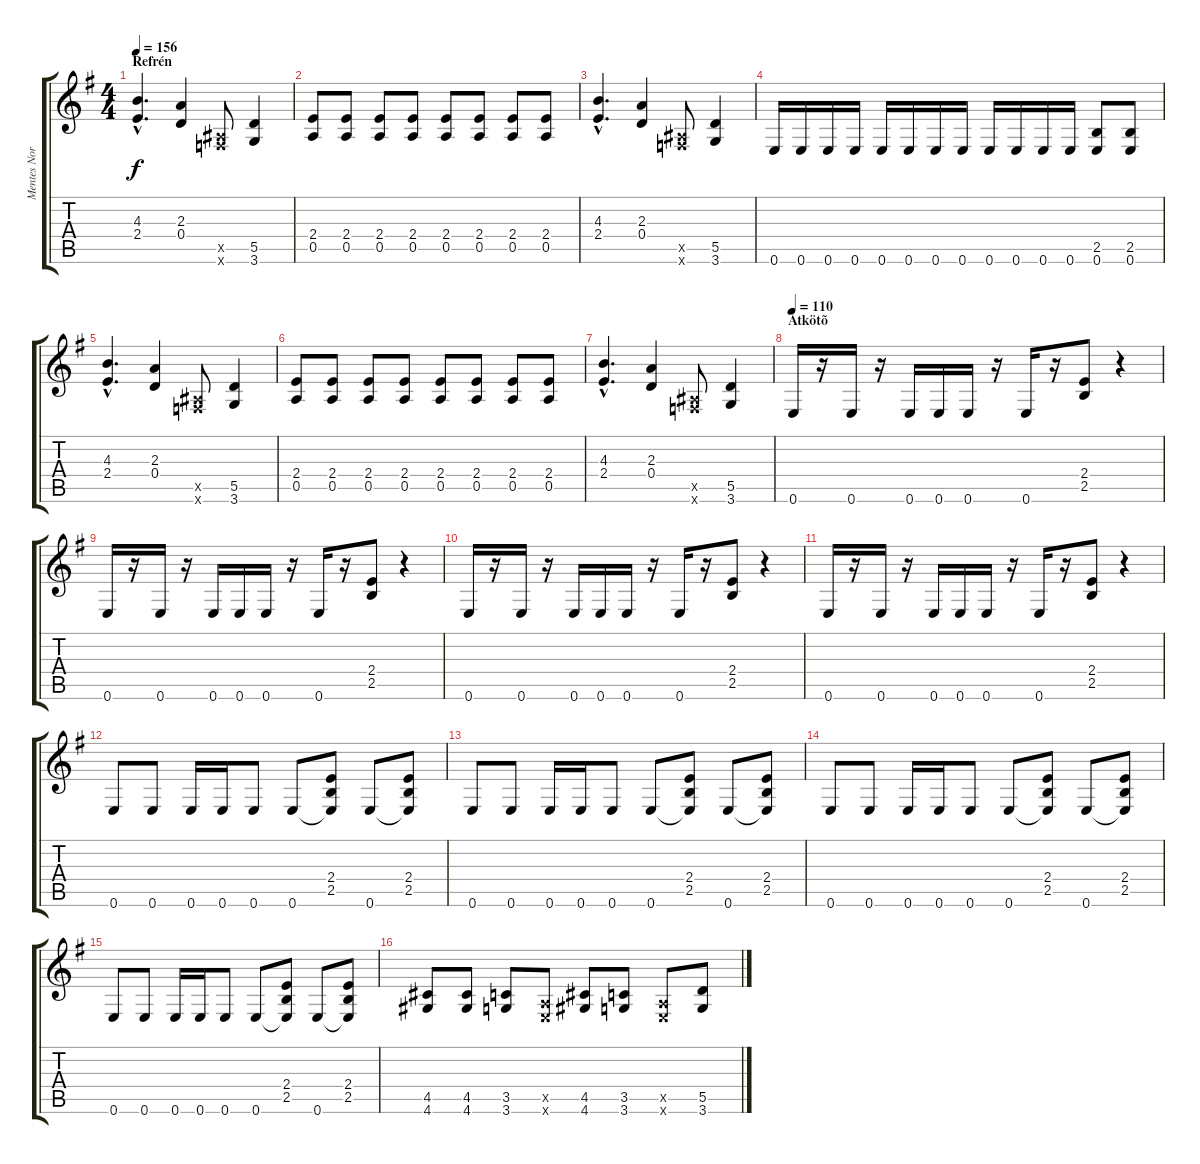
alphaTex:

\track ("Mentes Norbert" "Mentes Nor") {instrument overdrivenguitar}
\staff {score tabs}
\tuning (E4 B3 G3 D3 A2 E2) {hide}
\ts (4 4)
\section ("" "Refrén")
\tempo 156
\clef g2
\ks eminor
(4.3{hac} 2.4{hac}).4{d dy f} (2.3 0.4).4 (1.5{x} 1.6{x}).8 (5.5 3.6).4 |
(2.4 0.5).8 (2.4 0.5).8 (2.4 0.5).8 (2.4 0.5).8 (2.4 0.5).8 (2.4 0.5).8 (2.4 0.5).8 (2.4 0.5).8 |
(4.3{hac} 2.4{hac}).4{d} (2.3 0.4).4 (1.5{x} 1.6{x}).8 (5.5 3.6).4 |
0.6.16 0.6.16 0.6.16 0.6.16 0.6.16 0.6.16 0.6.16 0.6.16 0.6.16 0.6.16 0.6.16 0.6.16 (2.5 0.6).8 (2.5 0.6).8 |
(4.3{hac} 2.4{hac}).4{d} (2.3 0.4).4 (1.5{x} 1.6{x}).8 (5.5 3.6).4 |
(2.4 0.5).8 (2.4 0.5).8 (2.4 0.5).8 (2.4 0.5).8 (2.4 0.5).8 (2.4 0.5).8 (2.4 0.5).8 (2.4 0.5).8 |
(4.3{hac} 2.4{hac}).4{d} (2.3 0.4).4 (1.5{x} 1.6{x}).8 (5.5 3.6).4 |
\section ("" "Átkötõ")
\tempo 110
0.6.16 r.16 0.6.16 r.16 0.6.16 0.6.16 0.6.16 r.16 0.6.16 r.16 (2.4 2.5).8 r.4 |
0.6.16 r.16 0.6.16 r.16 0.6.16 0.6.16 0.6.16 r.16 0.6.16 r.16 (2.4 2.5).8 r.4 |
0.6.16 r.16 0.6.16 r.16 0.6.16 0.6.16 0.6.16 r.16 0.6.16 r.16 (2.4 2.5).8 r.4 |
0.6.16 r.16 0.6.16 r.16 0.6.16 0.6.16 0.6.16 r.16 0.6.16 r.16 (2.4 2.5).8 r.4 |
0.6.8 0.6.8 0.6.16 0.6.16 0.6.8 0.6.8 (2.4 2.5 0.6{t}).8 0.6.8 (2.4 2.5 0.6{t}).8 |
0.6.8 0.6.8 0.6.16 0.6.16 0.6.8 0.6.8 (2.4 2.5 0.6{t}).8 0.6.8 (2.4 2.5 0.6{t}).8 |
0.6.8 0.6.8 0.6.16 0.6.16 0.6.8 0.6.8 (2.4 2.5 0.6{t}).8 0.6.8 (2.4 2.5 0.6{t}).8 |
0.6.8 0.6.8 0.6.16 0.6.16 0.6.8 0.6.8 (2.4 2.5 0.6{t}).8 0.6.8 (2.4 2.5 0.6{t}).8 |
(4.5 4.6).8 (4.5 4.6).8 (3.5 3.6).8 (0.5{x} 0.6{x}).8 (4.5 4.6).8 (3.5 3.6).8 (0.5{x} 0.6{x}).8 (5.5 3.6).8
